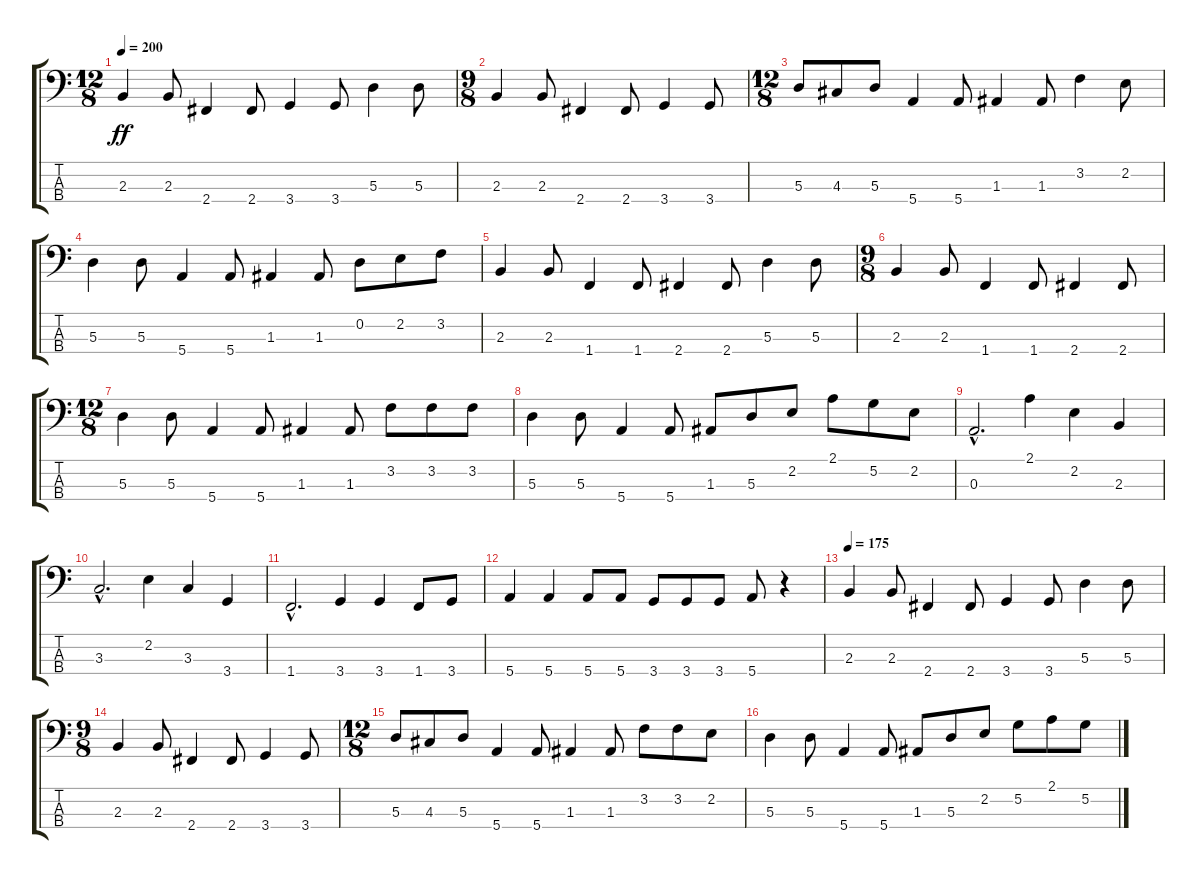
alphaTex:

\track "" {instrument electricbasspick}
\staff {score tabs}
\tuning (G2 D2 A1 E1) {hide}
\ts (12 8)
\tempo 200
\tempo 175
\tempo 200
\clef f4
\ks c
2.3.4{dy ff instrument electricbasspick} 2.3.8 2.4.4 2.4.8 3.4.4 3.4.8 5.3.4 5.3.8 |
\ts (9 8)
2.3.4 2.3.8 2.4.4 2.4.8 3.4.4 3.4.8 |
\ts (12 8)
5.3.8 4.3.8 5.3.8 5.4.4 5.4.8 1.3.4 1.3.8 3.2.4 2.2.8 |
5.3.4 5.3.8 5.4.4 5.4.8 1.3.4 1.3.8 0.2.8 2.2.8 3.2.8 |
2.3.4 2.3.8 1.4.4 1.4.8 2.4.4 2.4.8 5.3.4 5.3.8 |
\ts (9 8)
2.3.4 2.3.8 1.4.4 1.4.8 2.4.4 2.4.8 |
\ts (12 8)
5.3.4 5.3.8 5.4.4 5.4.8 1.3.4 1.3.8 3.2.8 3.2.8 3.2.8 |
5.3.4 5.3.8 5.4.4 5.4.8 1.3.8 5.3.8 2.2.8 2.1.8 5.2.8 2.2.8 |
0.3{hac}.2{d} 2.1.4 2.2.4 2.3.4 |
3.3{hac}.2{d} 2.2.4 3.3.4 3.4.4 |
1.4{hac}.2{d} 3.4.4 3.4.4 1.4.8 3.4.8 |
5.4.4 5.4.4 5.4.8 5.4.8 3.4.8 3.4.8 3.4.8 5.4.8 r.4 |
\tempo 175
2.3.4 2.3.8 2.4.4 2.4.8 3.4.4 3.4.8 5.3.4 5.3.8 |
\ts (9 8)
2.3.4 2.3.8 2.4.4 2.4.8 3.4.4 3.4.8 |
\ts (12 8)
5.3.8 4.3.8 5.3.8 5.4.4 5.4.8 1.3.4 1.3.8 3.2.8 3.2.8 2.2.8 |
5.3.4 5.3.8 5.4.4 5.4.8 1.3.8 5.3.8 2.2.8 5.2.8 2.1.8 5.2.8
